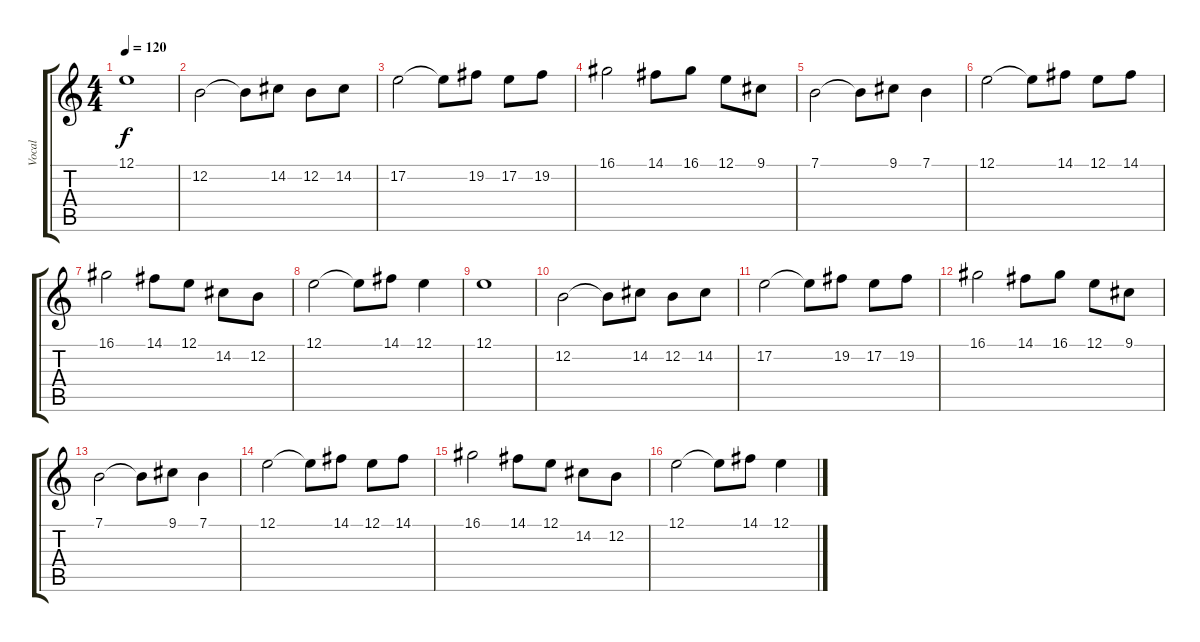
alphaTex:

\track ("Vocal" "Vocal") {instrument altosax}
\staff {score tabs}
\tuning (E4 B3 G3 D3 A2 E2) {hide}
\ts (4 4)
\tempo 120
\clef g2
\ks c
12.1.1{dy f} |
12.2.2 12.2{t}.8 14.2.8 12.2.8 14.2.8 |
17.2.2 17.2{t}.8 19.2.8 17.2.8 19.2.8 |
16.1.2 14.1.8 16.1.8 12.1.8 9.1.8 |
7.1.2 7.1{t}.8 9.1.8 7.1.4 |
12.1.2 12.1{t}.8 14.1.8 12.1.8 14.1.8 |
16.1.2 14.1.8 12.1.8 14.2.8 12.2.8 |
12.1.2 12.1{t}.8 14.1.8 12.1.4 |
12.1.1 |
12.2.2 12.2{t}.8 14.2.8 12.2.8 14.2.8 |
17.2.2 17.2{t}.8 19.2.8 17.2.8 19.2.8 |
16.1.2 14.1.8 16.1.8 12.1.8 9.1.8 |
7.1.2 7.1{t}.8 9.1.8 7.1.4 |
12.1.2 12.1{t}.8 14.1.8 12.1.8 14.1.8 |
16.1.2 14.1.8 12.1.8 14.2.8 12.2.8 |
12.1.2 12.1{t}.8 14.1.8 12.1.4
